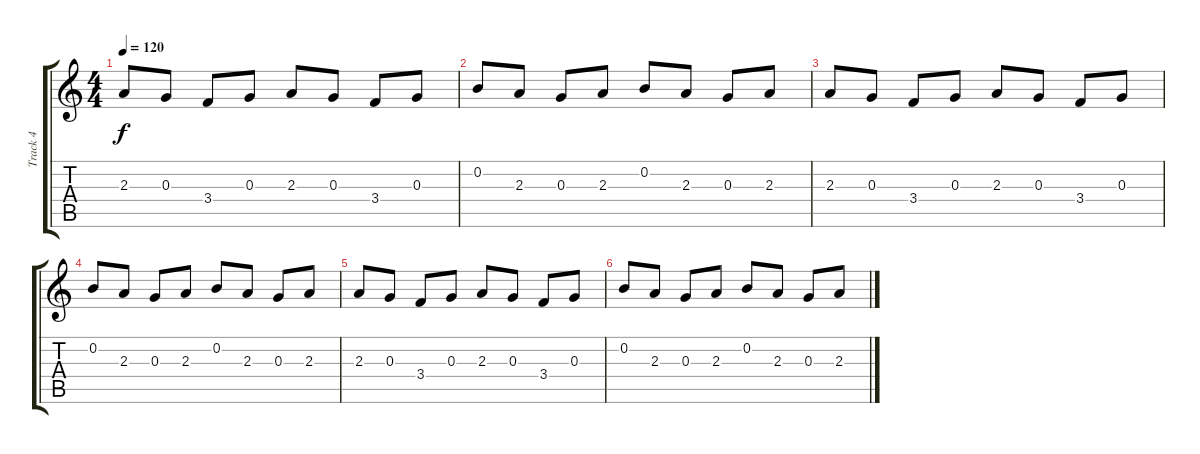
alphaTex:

\track ("Track 4" "Track 4") {instrument electricguitarmuted}
\staff {score tabs}
\tuning (E4 B3 G3 D3 A2 E2) {hide}
\ts (4 4)
\tempo 120
\clef g2
\ks c
2.3.8{dy f} 0.3.8 3.4.8 0.3.8 2.3.8 0.3.8 3.4.8 0.3.8 |
0.2.8 2.3.8 0.3.8 2.3.8 0.2.8 2.3.8 0.3.8 2.3.8 |
2.3.8 0.3.8 3.4.8 0.3.8 2.3.8 0.3.8 3.4.8 0.3.8 |
0.2.8 2.3.8 0.3.8 2.3.8 0.2.8 2.3.8 0.3.8 2.3.8 |
2.3.8 0.3.8 3.4.8 0.3.8 2.3.8 0.3.8 3.4.8 0.3.8 |
0.2.8 2.3.8 0.3.8 2.3.8 0.2.8 2.3.8 0.3.8 2.3.8
